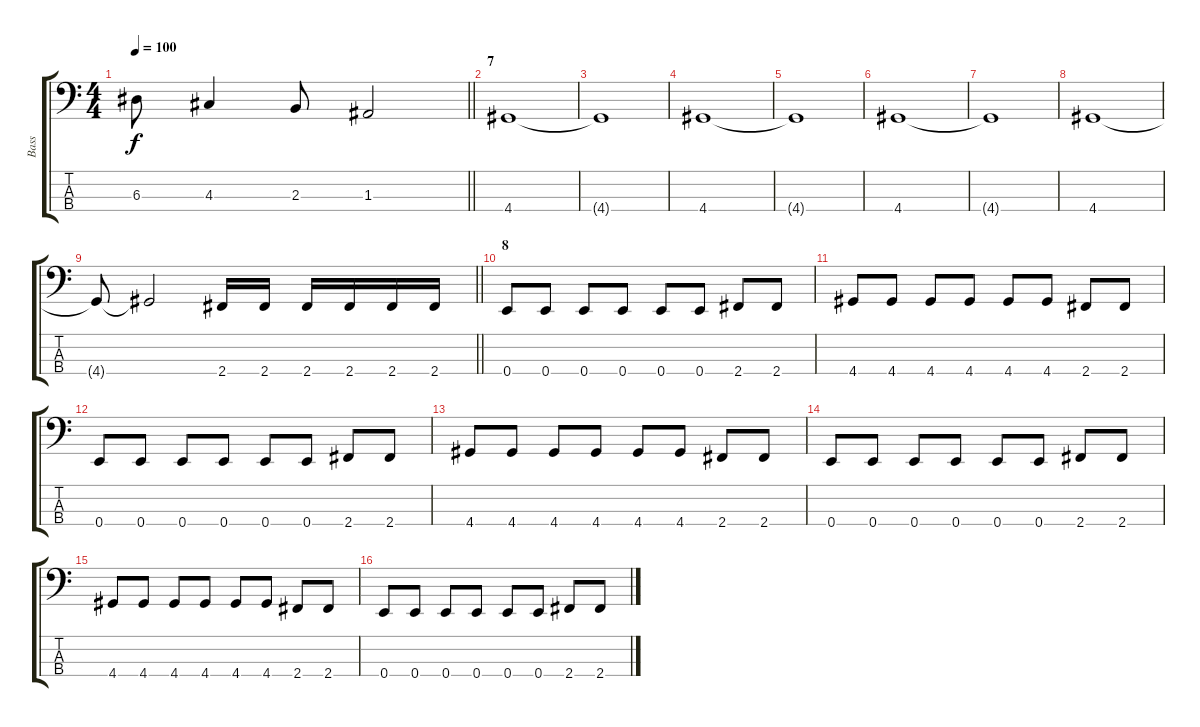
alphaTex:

\track ("Bass" "Bass") {instrument electricbassfinger}
\staff {score tabs}
\tuning (G2 D2 A1 E1) {hide}
\ts (4 4)
\tempo 100
\clef f4
\barLineRight lightlight
\ks c
6.3{t}.8{dy f} 4.3.4 2.3.8 1.3.2 |
\section ("" "7")
4.4.1 |
4.4{t}.1 |
4.4.1 |
4.4{t}.1 |
4.4.1 |
4.4{t}.1 |
4.4.1 |
\barLineRight lightlight
4.4{t}.8 4.4{t}.2 2.4.16 2.4.16 2.4.16 2.4.16 2.4.16 2.4.16 |
\section ("" "8")
0.4.8 0.4.8 0.4.8 0.4.8 0.4.8 0.4.8 2.4.8 2.4.8 |
4.4.8 4.4.8 4.4.8 4.4.8 4.4.8 4.4.8 2.4.8 2.4.8 |
0.4.8 0.4.8 0.4.8 0.4.8 0.4.8 0.4.8 2.4.8 2.4.8 |
4.4.8 4.4.8 4.4.8 4.4.8 4.4.8 4.4.8 2.4.8 2.4.8 |
0.4.8 0.4.8 0.4.8 0.4.8 0.4.8 0.4.8 2.4.8 2.4.8 |
4.4.8 4.4.8 4.4.8 4.4.8 4.4.8 4.4.8 2.4.8 2.4.8 |
0.4.8 0.4.8 0.4.8 0.4.8 0.4.8 0.4.8 2.4.8 2.4.8
